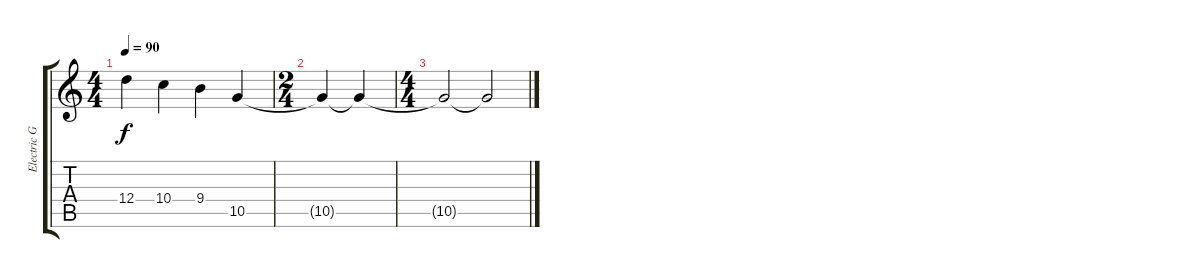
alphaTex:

\track ("Electric Guitar" "Electric G") {instrument overdrivenguitar}
\staff {score tabs}
\tuning (E4 B3 G3 D3 A2 E2) {hide}
\ts (4 4)
\tempo 90
\clef g2
\ks c
12.4.4{dy f} 10.4.4 9.4.4 10.5.4 |
\ts (2 4)
10.5{t}.4 10.5{t}.4 |
\ts (4 4)
10.5{t}.2 10.5{t}.2
